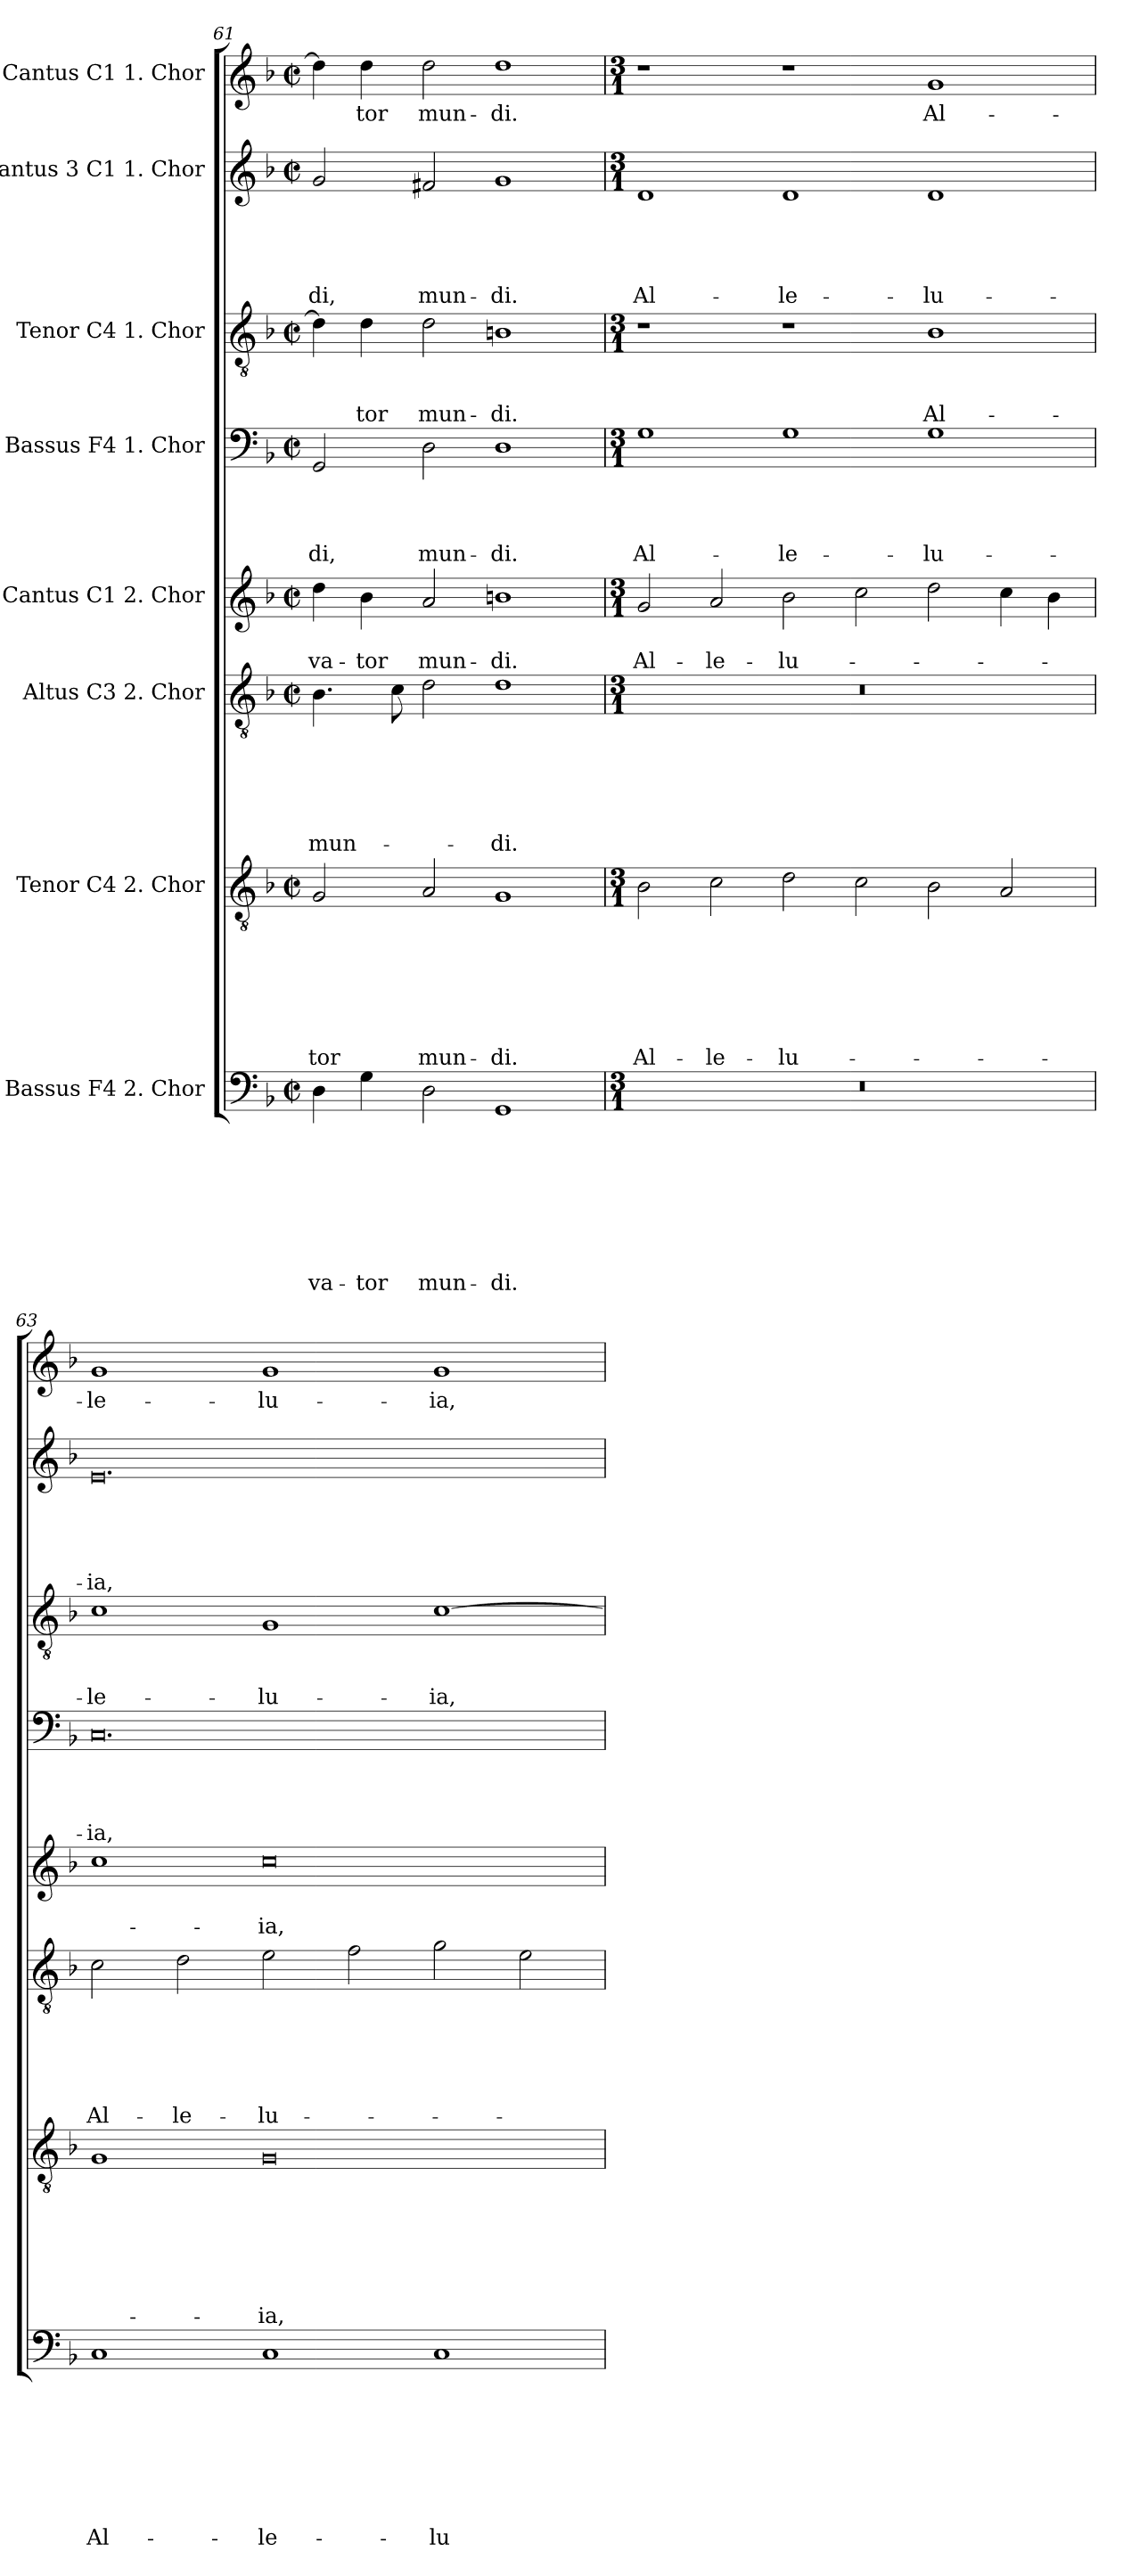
**kern	**text	**text	**text	**text	**text	**text	**text	**text	**kern	**text	**text	**text	**text	**text	**text	**text	**kern	**text	**text	**text	**text	**text	**text	**kern	**text	**text	**kern	**text	**text	**text	**text	**kern	**text	**text	**text	**kern	**text	**text	**text	**text	**text	**kern	**text
*part8	*part8	*part8	*part8	*part8	*part8	*part8	*part8	*part8	*part7	*part7	*part7	*part7	*part7	*part7	*part7	*part7	*part6	*part6	*part6	*part6	*part6	*part6	*part6	*part5	*part5	*part5	*part4	*part4	*part4	*part4	*part4	*part3	*part3	*part3	*part3	*part2	*part2	*part2	*part2	*part2	*part2	*part1	*part1
*staff8	*staff8	*staff8	*staff8	*staff8	*staff8	*staff8	*staff8	*staff8	*staff7	*staff7	*staff7	*staff7	*staff7	*staff7	*staff7	*staff7	*staff6	*staff6	*staff6	*staff6	*staff6	*staff6	*staff6	*staff5	*staff5	*staff5	*staff4	*staff4	*staff4	*staff4	*staff4	*staff3	*staff3	*staff3	*staff3	*staff2	*staff2	*staff2	*staff2	*staff2	*staff2	*staff1	*staff1
*I"Bassus  F4 2. Chor	*	*	*	*	*	*	*	*	*I"Tenor  C4 2. Chor	*	*	*	*	*	*	*	*I"Altus  C3 2. Chor	*	*	*	*	*	*	*I"Cantus   C1 2. Chor	*	*	*I"Bassus  F4 1. Chor	*	*	*	*	*I"Tenor  C4 1. Chor	*	*	*	*I"Cantus 3 C1 1. Chor	*	*	*	*	*	*I"Cantus  C1 1. Chor	*
!!LO:PB:g=z
*clefF4	*	*	*	*	*	*	*	*	*clefGv2	*	*	*	*	*	*	*	*clefGv2	*	*	*	*	*	*	*clefG2	*	*	*clefF4	*	*	*	*	*clefGv2	*	*	*	*clefG2	*	*	*	*	*	*clefG2	*
*k[b-]	*	*	*	*	*	*	*	*	*k[b-]	*	*	*	*	*	*	*	*k[b-]	*	*	*	*	*	*	*k[b-]	*	*	*k[b-]	*	*	*	*	*k[b-]	*	*	*	*k[b-]	*	*	*	*	*	*k[b-]	*
*F:	*	*	*	*	*	*	*	*	*F:	*	*	*	*	*	*	*	*F:	*	*	*	*	*	*	*F:	*	*	*F:	*	*	*	*	*F:	*	*	*	*F:	*	*	*	*	*	*F:	*
*M2/2	*	*	*	*	*	*	*	*	*M2/2	*	*	*	*	*	*	*	*M2/2	*	*	*	*	*	*	*M2/2	*	*	*M2/2	*	*	*	*	*M2/2	*	*	*	*M2/2	*	*	*	*	*	*M2/2	*
*met(c|)	*	*	*	*	*	*	*	*	*met(c|)	*	*	*	*	*	*	*	*met(c|)	*	*	*	*	*	*	*met(c|)	*	*	*met(c|)	*	*	*	*	*met(c|)	*	*	*	*met(c|)	*	*	*	*	*	*met(c|)	*
=61	=61	=61	=61	=61	=61	=61	=61	=61	=61	=61	=61	=61	=61	=61	=61	=61	=61	=61	=61	=61	=61	=61	=61	=61	=61	=61	=61	=61	=61	=61	=61	=61	=61	=61	=61	=61	=61	=61	=61	=61	=61	=61	=61
4D\	.	.	.	.	.	.	.	-va-	2G/	.	.	.	.	.	.	-tor	4.B-\	.	.	.	.	.	mun-	4dd\	.	-va-	2GG/	.	.	.	-di,	4d\]	.	.	.	2g/	.	.	.	.	-di,	4dd\]	.
4G\	.	.	.	.	.	.	.	-tor	.	.	.	.	.	.	.	.	.	.	.	.	.	.	.	4b-\	.	-tor	.	.	.	.	.	4d\	.	.	-tor	.	.	.	.	.	.	4dd\	-tor
.	.	.	.	.	.	.	.	.	.	.	.	.	.	.	.	.	8c\	.	.	.	.	.	.	.	.	.	.	.	.	.	.	.	.	.	.	.	.	.	.	.	.	.	.
2D\	.	.	.	.	.	.	.	mun-	2A/	.	.	.	.	.	.	mun-	2d\	.	.	.	.	.	.	2a/	.	mun-	2D\	.	.	.	mun-	2d\	.	.	mun-	2f#X/	.	.	.	.	mun-	2dd\	mun-
1GG	.	.	.	.	.	.	.	-di.	1G	.	.	.	.	.	.	-di.	1d	.	.	.	.	.	-di.	1bn	.	-di.	1D	.	.	.	-di.	1Bn	.	.	-di.	1g	.	.	.	.	-di.	1dd	-di.
=62	=62	=62	=62	=62	=62	=62	=62	=62	=62	=62	=62	=62	=62	=62	=62	=62	=62	=62	=62	=62	=62	=62	=62	=62	=62	=62	=62	=62	=62	=62	=62	=62	=62	=62	=62	=62	=62	=62	=62	=62	=62	=62	=62
*M3/1	*	*	*	*	*	*	*	*	*M3/1	*	*	*	*	*	*	*	*M3/1	*	*	*	*	*	*	*M3/1	*	*	*M3/1	*	*	*	*	*M3/1	*	*	*	*M3/1	*	*	*	*	*	*M3/1	*
0.r	.	.	.	.	.	.	.	.	2B-\	.	.	.	.	.	.	Al-	0.r	.	.	.	.	.	.	2g/	.	Al-	1G	.	.	.	Al-	1r	.	.	.	1d	.	.	.	.	Al-	1r	.
.	.	.	.	.	.	.	.	.	2c\	.	.	.	.	.	.	-le-	.	.	.	.	.	.	.	2a/	.	-le-	.	.	.	.	.	.	.	.	.	.	.	.	.	.	.	.	.
.	.	.	.	.	.	.	.	.	2d\	.	.	.	.	.	.	-lu-	.	.	.	.	.	.	.	2b-\	.	-lu-	1G	.	.	.	-le-	1r	.	.	.	1d	.	.	.	.	-le-	1r	.
.	.	.	.	.	.	.	.	.	2c\	.	.	.	.	.	.	.	.	.	.	.	.	.	.	2cc\	.	.	.	.	.	.	.	.	.	.	.	.	.	.	.	.	.	.	.
.	.	.	.	.	.	.	.	.	2B-\	.	.	.	.	.	.	.	.	.	.	.	.	.	.	2dd\	.	.	1G	.	.	.	-lu-	1B-	.	.	Al-	1d	.	.	.	.	-lu-	1g	Al-
.	.	.	.	.	.	.	.	.	2A/	.	.	.	.	.	.	.	.	.	.	.	.	.	.	4cc\	.	.	.	.	.	.	.	.	.	.	.	.	.	.	.	.	.	.	.
.	.	.	.	.	.	.	.	.	.	.	.	.	.	.	.	.	.	.	.	.	.	.	.	4b-\	.	.	.	.	.	.	.	.	.	.	.	.	.	.	.	.	.	.	.
=63	=63	=63	=63	=63	=63	=63	=63	=63	=63	=63	=63	=63	=63	=63	=63	=63	=63	=63	=63	=63	=63	=63	=63	=63	=63	=63	=63	=63	=63	=63	=63	=63	=63	=63	=63	=63	=63	=63	=63	=63	=63	=63	=63
1C	.	.	.	.	.	.	.	Al-	1G	.	.	.	.	.	.	.	2c\	.	.	.	.	.	Al-	1cc	.	.	0.C	.	.	.	-ia,	1c	.	.	-le-	0.e	.	.	.	.	-ia,	1g	-le-
.	.	.	.	.	.	.	.	.	.	.	.	.	.	.	.	.	2d\	.	.	.	.	.	-le-	.	.	.	.	.	.	.	.	.	.	.	.	.	.	.	.	.	.	.	.
1C	.	.	.	.	.	.	.	-le-	0G	.	.	.	.	.	.	-ia,	2e\	.	.	.	.	.	-lu-	0cc	.	-ia,	.	.	.	.	.	1G	.	.	-lu-	.	.	.	.	.	.	1g	-lu-
.	.	.	.	.	.	.	.	.	.	.	.	.	.	.	.	.	2f\	.	.	.	.	.	.	.	.	.	.	.	.	.	.	.	.	.	.	.	.	.	.	.	.	.	.
1C	.	.	.	.	.	.	.	-lu-	.	.	.	.	.	.	.	.	2g\	.	.	.	.	.	.	.	.	.	.	.	.	.	.	[1c	.	.	-ia,	.	.	.	.	.	.	1g	-ia,
.	.	.	.	.	.	.	.	.	.	.	.	.	.	.	.	.	2e\	.	.	.	.	.	.	.	.	.	.	.	.	.	.	.	.	.	.	.	.	.	.	.	.	.	.
=	=	=	=	=	=	=	=	=	=	=	=	=	=	=	=	=	=	=	=	=	=	=	=	=	=	=	=	=	=	=	=	=	=	=	=	=	=	=	=	=	=	=	=
*-	*-	*-	*-	*-	*-	*-	*-	*-	*-	*-	*-	*-	*-	*-	*-	*-	*-	*-	*-	*-	*-	*-	*-	*-	*-	*-	*-	*-	*-	*-	*-	*-	*-	*-	*-	*-	*-	*-	*-	*-	*-	*-	*-
